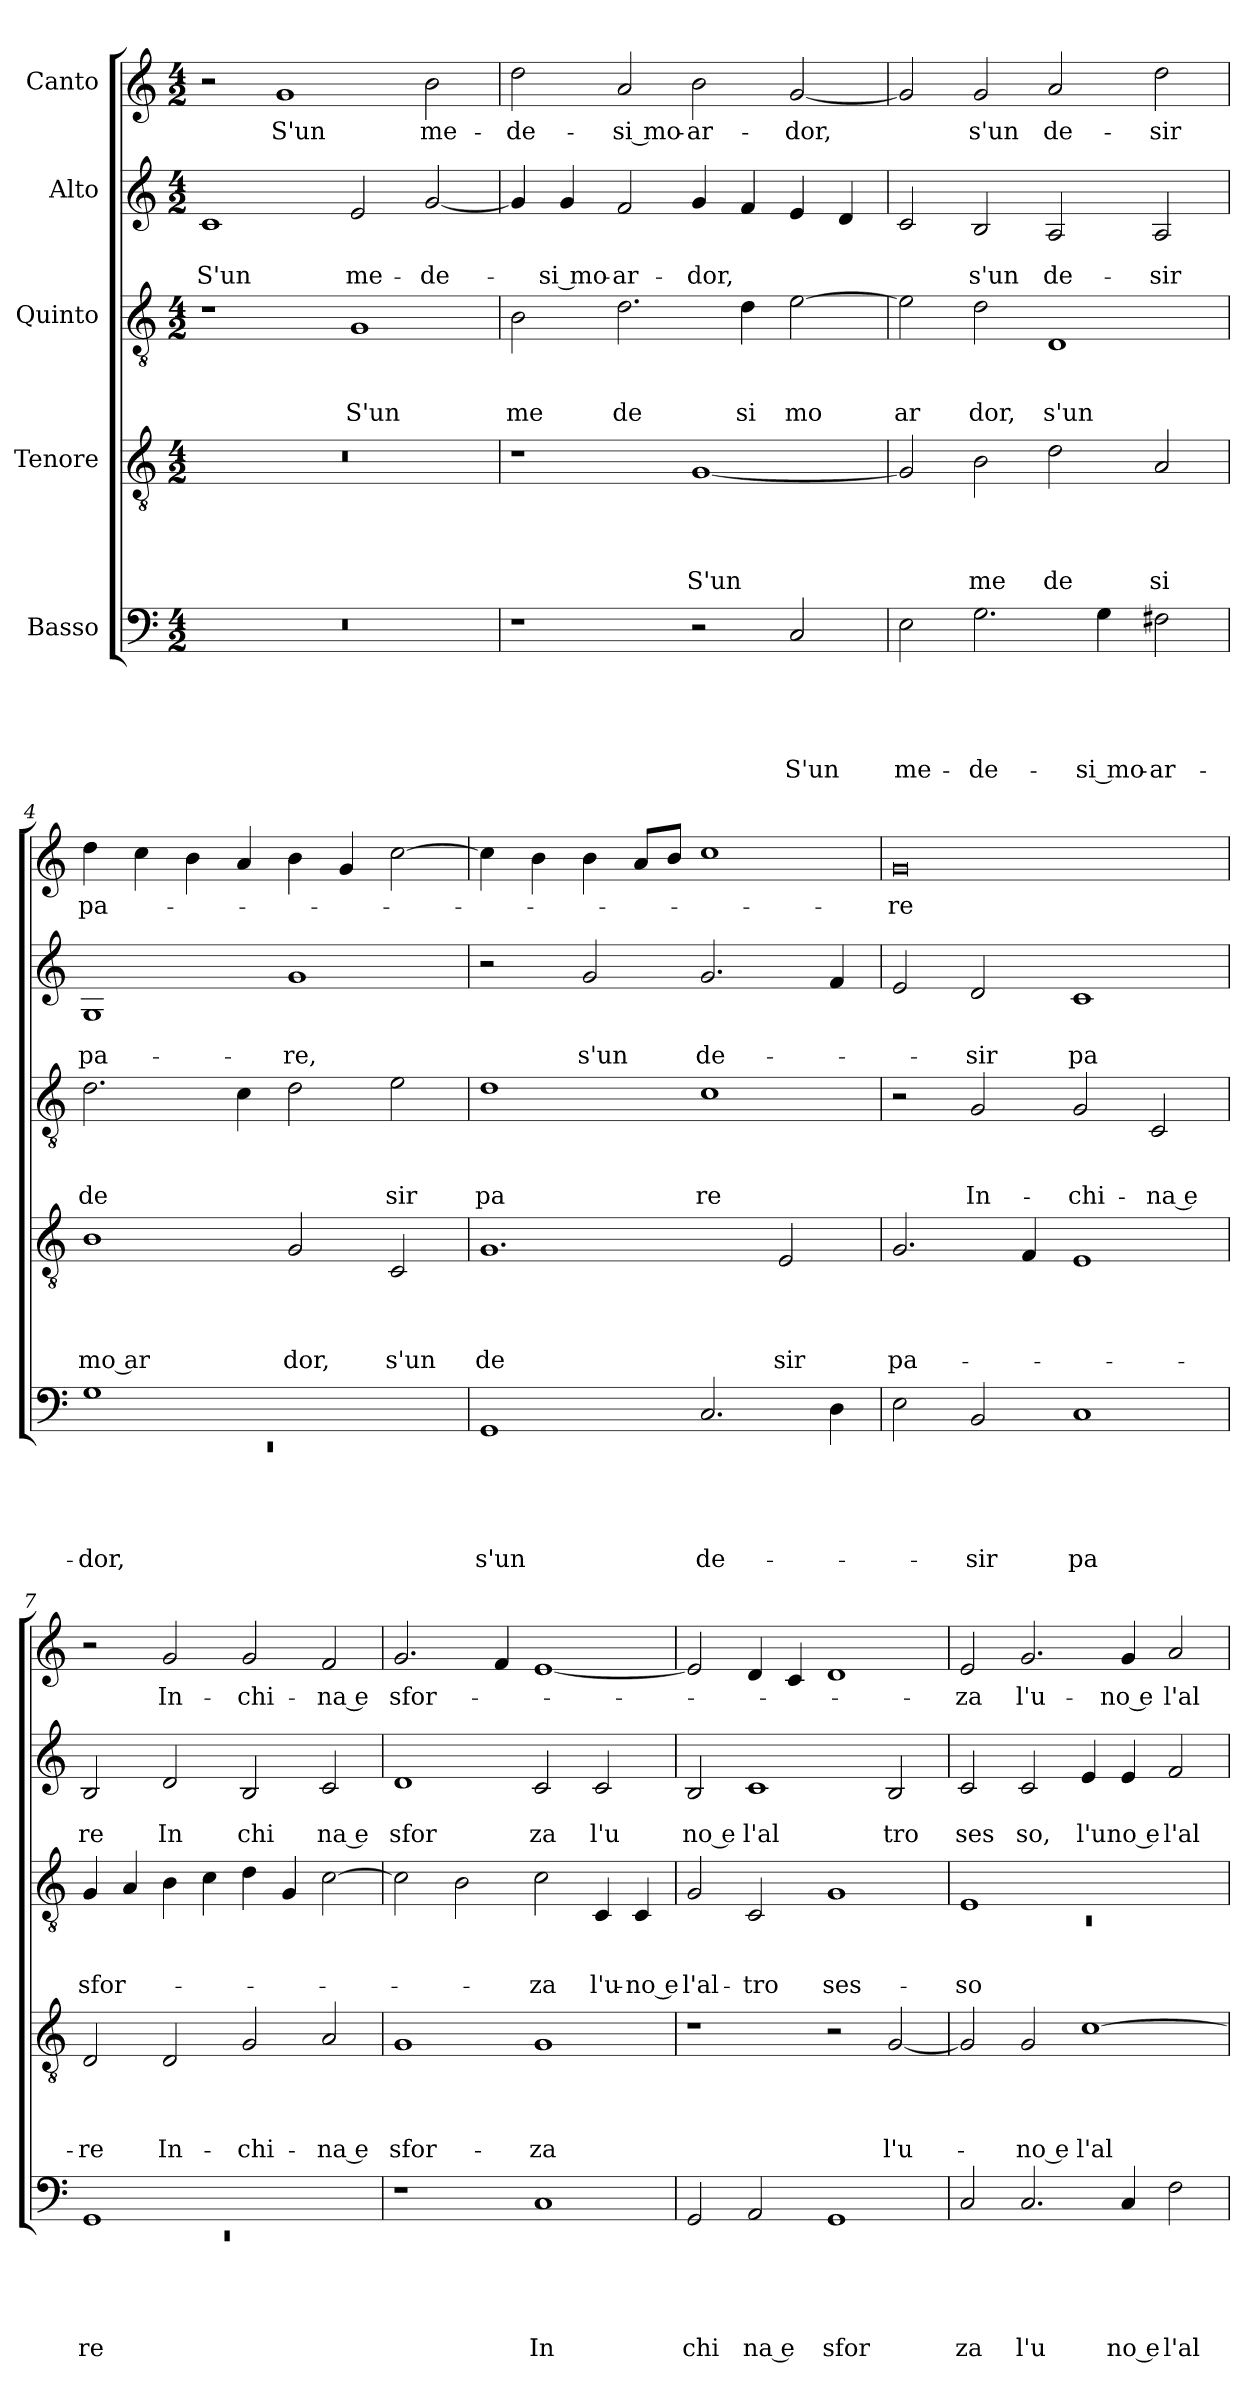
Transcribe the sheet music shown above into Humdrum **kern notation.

**kern	**text	**text	**text	**text	**text	**kern	**text	**text	**text	**text	**kern	**text	**text	**text	**kern	**text	**text	**kern	**text
*part5	*part5	*part5	*part5	*part5	*part5	*part4	*part4	*part4	*part4	*part4	*part3	*part3	*part3	*part3	*part2	*part2	*part2	*part1	*part1
*staff5	*staff5	*staff5	*staff5	*staff5	*staff5	*staff4	*staff4	*staff4	*staff4	*staff4	*staff3	*staff3	*staff3	*staff3	*staff2	*staff2	*staff2	*staff1	*staff1
*I"Basso	*	*	*	*	*	*I"Tenore	*	*	*	*	*I"Quinto	*	*	*	*I"Alto	*	*	*I"Canto	*
*clefF4	*	*	*	*	*	*clefGv2	*	*	*	*	*clefGv2	*	*	*	*clefG2	*	*	*clefG2	*
*k[]	*	*	*	*	*	*k[]	*	*	*	*	*k[]	*	*	*	*k[]	*	*	*k[]	*
*C:	*	*	*	*	*	*C:	*	*	*	*	*C:	*	*	*	*C:	*	*	*C:	*
*M4/2	*	*	*	*	*	*M4/2	*	*	*	*	*M4/2	*	*	*	*M4/2	*	*	*M4/2	*
=1	=1	=1	=1	=1	=1	=1	=1	=1	=1	=1	=1	=1	=1	=1	=1	=1	=1	=1	=1
!	!	!	!	!	!	!	!	!	!	!	!	!	!	!	!	!	!LO:LY:b	!	!
0r	.	.	.	.	.	0r	.	.	.	.	1r	.	.	.	1c	.	S'un	2r	.
!	!	!	!	!	!	!	!	!	!	!	!	!	!	!	!	!	!	!	!LO:LY:b
.	.	.	.	.	.	.	.	.	.	.	.	.	.	.	.	.	.	1g	S'un
!	!	!	!	!	!	!	!	!	!	!	!	!	!	!LO:LY:b	!	!	!LO:LY:b	!	!
.	.	.	.	.	.	.	.	.	.	.	1G	.	.	S'un	2e/	.	me-	.	.
!	!	!	!	!	!	!	!	!	!	!	!	!	!	!	!	!	!LO:LY:b	!	!LO:LY:b
.	.	.	.	.	.	.	.	.	.	.	.	.	.	.	[<2g/	.	-de-	2b\	me-
=2	=2	=2	=2	=2	=2	=2	=2	=2	=2	=2	=2	=2	=2	=2	=2	=2	=2	=2	=2
!	!	!	!	!	!	!	!	!	!	!	!	!	!	!LO:LY:b	!	!	!	!	!LO:LY:b
1r	.	.	.	.	.	1r	.	.	.	.	2B\	.	.	me	4g/]	.	.	2dd\	-de-
!	!	!	!	!	!	!	!	!	!	!	!	!	!	!	!	!	!LO:LY:b	!	!
.	.	.	.	.	.	.	.	.	.	.	.	.	.	.	4g/	.	-si mo-	.	.
!	!	!	!	!	!	!	!	!	!	!	!	!	!	!LO:LY:b	!	!	!LO:LY:b	!	!LO:LY:b
.	.	.	.	.	.	.	.	.	.	.	2.d\	.	.	de	2f/	.	-ar-	2a/	-si mo-
!	!	!	!	!	!	!	!	!	!	!LO:LY:b	!	!	!	!	!	!	!LO:LY:b	!	!LO:LY:b
2r	.	.	.	.	.	[<1G	.	.	.	S'un	.	.	.	.	4g/	.	-dor,	2b\	-ar-
!	!	!	!	!	!	!	!	!	!	!	!	!	!	!LO:LY:b	!	!	!	!	!
.	.	.	.	.	.	.	.	.	.	.	4d\	.	.	si	4f/	.	.	.	.
!	!	!	!	!	!LO:LY:b	!	!	!	!	!	!	!	!	!LO:LY:b	!	!	!	!	!LO:LY:b
2C/	.	.	.	.	S'un	.	.	.	.	.	[>2e\	.	.	mo	4e/	.	.	[<2g/	-dor,
.	.	.	.	.	.	.	.	.	.	.	.	.	.	.	4d/	.	.	.	.
=3	=3	=3	=3	=3	=3	=3	=3	=3	=3	=3	=3	=3	=3	=3	=3	=3	=3	=3	=3
!	!	!	!	!	!LO:LY:b	!	!	!	!	!	!	!	!	!LO:LY:b:rj	!	!	!	!	!
2E\	.	.	.	.	me-	2G/]	.	.	.	.	2e\]	.	.	ar	2c/	.	.	2g/]	.
!	!	!	!	!	!LO:LY:b	!	!	!	!	!LO:LY:b	!	!	!	!LO:LY:b	!	!	!LO:LY:b	!	!LO:LY:b
2.G\	.	.	.	.	-de-	2B\	.	.	.	me	2d\	.	.	dor,	2B/	.	s'un	2g/	s'un
!	!	!	!	!	!	!	!	!	!	!LO:LY:b	!	!	!	!LO:LY:b	!	!	!LO:LY:b	!	!LO:LY:b
.	.	.	.	.	.	2d\	.	.	.	de	1D	.	.	s'un	2A/	.	de-	2a/	de-
!	!	!	!	!	!LO:LY:b	!	!	!	!	!	!	!	!	!	!	!	!	!	!
4G\	.	.	.	.	-si mo-	.	.	.	.	.	.	.	.	.	.	.	.	.	.
!	!	!	!	!	!LO:LY:b	!	!	!	!	!LO:LY:b	!	!	!	!	!	!	!LO:LY:b	!	!LO:LY:b
2F#X\	.	.	.	.	-ar-	2A/	.	.	.	si	.	.	.	.	2A/	.	-sir	2dd\	-sir
=4	=4	=4	=4	=4	=4	=4	=4	=4	=4	=4	=4	=4	=4	=4	=4	=4	=4	=4	=4
*^	*	*	*	*	*	*	*	*	*	*	*	*	*	*	*	*	*	*	*
!	!LO:N:vis=1	!	!	!	!	!LO:LY:b	!	!	!	!	!LO:LY:b:rj	!	!	!	!LO:LY:b	!	!	!LO:LY:b	!	!LO:LY:b
1G	0rEE	.	.	.	.	-dor,	1B	.	.	.	mo ar	2.d\	.	.	de	1G	.	pa-	4dd\	pa-
.	.	.	.	.	.	.	.	.	.	.	.	.	.	.	.	.	.	.	4cc\	.
.	.	.	.	.	.	.	.	.	.	.	.	.	.	.	.	.	.	.	4b\	.
.	.	.	.	.	.	.	.	.	.	.	.	4c\	.	.	.	.	.	.	4a/	.
!	!	!	!	!	!	!	!	!	!	!	!LO:LY:b	!	!	!	!	!	!	!LO:LY:b	!	!
1ryy	.	.	.	.	.	.	2G/	.	.	.	dor,	2d\	.	.	.	1g	.	-re,	4b\	.
.	.	.	.	.	.	.	.	.	.	.	.	.	.	.	.	.	.	.	4g/	.
!	!	!	!	!	!	!	!	!	!	!	!LO:LY:b	!	!	!	!LO:LY:b	!	!	!	!	!
.	.	.	.	.	.	.	2C/	.	.	.	s'un	2e\	.	.	sir	.	.	.	[>2cc\	.
*v	*v	*	*	*	*	*	*	*	*	*	*	*	*	*	*	*	*	*	*	*
=5	=5	=5	=5	=5	=5	=5	=5	=5	=5	=5	=5	=5	=5	=5	=5	=5	=5	=5	=5
!	!	!	!	!	!LO:LY:b	!	!	!	!	!LO:LY:b	!	!	!	!LO:LY:b	!	!	!	!	!
1GG	.	.	.	.	s'un	1.G	.	.	.	de	1d	.	.	pa	2r	.	.	4cc>\]	.
.	.	.	.	.	.	.	.	.	.	.	.	.	.	.	.	.	.	4b\	.
!	!	!	!	!	!	!	!	!	!	!	!	!	!	!	!	!	!LO:LY:b	!	!
.	.	.	.	.	.	.	.	.	.	.	.	.	.	.	2g/	.	s'un	4b\	.
.	.	.	.	.	.	.	.	.	.	.	.	.	.	.	.	.	.	8a/L	.
.	.	.	.	.	.	.	.	.	.	.	.	.	.	.	.	.	.	8b/J	.
!	!	!	!	!	!LO:LY:b	!	!	!	!	!	!	!	!	!LO:LY:b	!	!	!LO:LY:b	!	!
2.C/	.	.	.	.	de-	.	.	.	.	.	1c	.	.	re	2.g/	.	de-	1cc	.
!	!	!	!	!	!	!	!	!	!	!LO:LY:b	!	!	!	!	!	!	!	!	!
.	.	.	.	.	.	2E/	.	.	.	sir	.	.	.	.	.	.	.	.	.
4D\	.	.	.	.	.	.	.	.	.	.	.	.	.	.	4f/	.	.	.	.
!!LO:LB:g=z
=6	=6	=6	=6	=6	=6	=6	=6	=6	=6	=6	=6	=6	=6	=6	=6	=6	=6	=6	=6
!	!	!	!	!	!	!	!	!	!	!LO:LY:b	!	!	!	!	!	!	!	!	!LO:LY:b
2E\	.	.	.	.	.	2.G/	.	.	.	pa-	2r	.	.	.	2e/	.	.	0g	-re
!	!	!	!	!	!LO:LY:b	!	!	!	!	!	!	!	!	!LO:LY:b	!	!	!LO:LY:b	!	!
2BB/	.	.	.	.	-sir	.	.	.	.	.	2G/	.	.	In-	2d/	.	-sir	.	.
.	.	.	.	.	.	4F/	.	.	.	.	.	.	.	.	.	.	.	.	.
!	!	!	!	!	!LO:LY:b	!	!	!	!	!	!	!	!	!LO:LY:b	!	!	!LO:LY:b	!	!
1C	.	.	.	.	pa	1E	.	.	.	.	2G/	.	.	-chi-	1c	.	pa	.	.
!	!	!	!	!	!	!	!	!	!	!	!	!	!	!LO:LY:b:rj	!	!	!	!	!
.	.	.	.	.	.	.	.	.	.	.	2C/	.	.	-na e	.	.	.	.	.
=7	=7	=7	=7	=7	=7	=7	=7	=7	=7	=7	=7	=7	=7	=7	=7	=7	=7	=7	=7
*^	*	*	*	*	*	*	*	*	*	*	*	*	*	*	*	*	*	*	*
!	!LO:N:vis=1	!	!	!	!	!LO:LY:b	!	!	!	!	!LO:LY:b	!	!	!	!LO:LY:b	!	!	!LO:LY:b	!	!
1GG	0rEE	.	.	.	.	re	2D/	.	.	.	-re	4G/	.	.	sfor-	2B/	.	re	2r	.
.	.	.	.	.	.	.	.	.	.	.	.	4A/	.	.	.	.	.	.	.	.
!	!	!	!	!	!	!	!	!	!	!	!LO:LY:b	!	!	!	!	!	!	!LO:LY:b	!	!LO:LY:b
.	.	.	.	.	.	.	2D/	.	.	.	In-	4B\	.	.	.	2d/	.	In	2g/	In-
.	.	.	.	.	.	.	.	.	.	.	.	4c\	.	.	.	.	.	.	.	.
!	!	!	!	!	!	!	!	!	!	!	!LO:LY:b	!	!	!	!	!	!	!LO:LY:b	!	!LO:LY:b
1ryy	.	.	.	.	.	.	2G/	.	.	.	-chi-	4d\	.	.	.	2B/	.	chi	2g/	-chi-
.	.	.	.	.	.	.	.	.	.	.	.	4G/	.	.	.	.	.	.	.	.
!	!	!	!	!	!	!	!	!	!	!	!LO:LY:b:rj	!	!	!	!	!	!	!LO:LY:b:rj	!	!LO:LY:b:rj
.	.	.	.	.	.	.	2A/	.	.	.	-na e	[>2c\	.	.	.	2c/	.	na e	2f/	-na e
*v	*v	*	*	*	*	*	*	*	*	*	*	*	*	*	*	*	*	*	*	*
=8	=8	=8	=8	=8	=8	=8	=8	=8	=8	=8	=8	=8	=8	=8	=8	=8	=8	=8	=8
!	!	!	!	!	!	!	!	!	!	!LO:LY:b	!	!	!	!	!	!	!LO:LY:b	!	!LO:LY:b
1r	.	.	.	.	.	1G	.	.	.	sfor-	2c\]	.	.	.	1d	.	sfor	2.g/	sfor-
.	.	.	.	.	.	.	.	.	.	.	2B\	.	.	.	.	.	.	.	.
.	.	.	.	.	.	.	.	.	.	.	.	.	.	.	.	.	.	4f/	.
!	!	!	!	!	!LO:LY:b	!	!	!	!	!LO:LY:b	!	!	!	!LO:LY:b	!	!	!LO:LY:b	!	!
1C	.	.	.	.	In	1G	.	.	.	-za	2c\	.	.	-za	2c/	.	za	[<1e	.
!	!	!	!	!	!	!	!	!	!	!	!	!	!	!LO:LY:b	!	!	!LO:LY:b	!	!
.	.	.	.	.	.	.	.	.	.	.	4C/	.	.	l'u-	2c/	.	l'u	.	.
!	!	!	!	!	!	!	!	!	!	!	!	!	!	!LO:LY:b:rj	!	!	!	!	!
.	.	.	.	.	.	.	.	.	.	.	4C/	.	.	-no e	.	.	.	.	.
=9	=9	=9	=9	=9	=9	=9	=9	=9	=9	=9	=9	=9	=9	=9	=9	=9	=9	=9	=9
!	!	!	!	!	!LO:LY:b	!	!	!	!	!	!	!	!	!LO:LY:b	!	!	!LO:LY:b:rj	!	!
2GG/	.	.	.	.	chi	1r	.	.	.	.	2G/	.	.	l'al-	2B/	.	no e	2e/]	.
!	!	!	!	!	!LO:LY:b:rj	!	!	!	!	!	!	!	!	!LO:LY:b	!	!	!LO:LY:b	!	!
2AA/	.	.	.	.	na e	.	.	.	.	.	2C/	.	.	-tro	1c	.	l'al	4d/	.
.	.	.	.	.	.	.	.	.	.	.	.	.	.	.	.	.	.	4c/	.
!	!	!	!	!	!LO:LY:b	!	!	!	!	!	!	!	!	!LO:LY:b	!	!	!	!	!
1GG	.	.	.	.	sfor	2r	.	.	.	.	1G	.	.	ses-	.	.	.	1d	.
!	!	!	!	!	!	!	!	!	!	!LO:LY:b	!	!	!	!	!	!	!LO:LY:b	!	!
.	.	.	.	.	.	[<2G/	.	.	.	l'u-	.	.	.	.	2B/	.	tro	.	.
=10	=10	=10	=10	=10	=10	=10	=10	=10	=10	=10	=10	=10	=10	=10	=10	=10	=10	=10	=10
*	*	*	*	*	*	*	*	*	*	*	*^	*	*	*	*	*	*	*	*
!	!	!	!	!	!LO:LY:b	!	!	!	!	!	!	!LO:N:vis=1	!	!	!LO:LY:b	!	!	!LO:LY:b	!	!LO:LY:b
2C/	.	.	.	.	za	2G/]	.	.	.	.	1E	0rC	.	.	-so	2c/	.	ses	2e/	-za
!	!	!	!	!	!LO:LY:b	!	!	!	!	!LO:LY:b:rj	!	!	!	!	!	!	!	!LO:LY:b	!	!LO:LY:b
2.C/	.	.	.	.	l'u	2G/	.	.	.	-no e	.	.	.	.	.	2c/	.	so,	2.g/	l'u-
!	!	!	!	!	!	!	!	!	!	!LO:LY:b	!	!	!	!	!	!	!	!LO:LY:b	!	!
.	.	.	.	.	.	[>1c	.	.	.	l'al-	1ryy	.	.	.	.	4e/	.	l'u	.	.
!	!	!	!	!	!LO:LY:b:rj	!	!	!	!	!	!	!	!	!	!	!	!	!LO:LY:b:rj	!	!LO:LY:b:rj
4C/	.	.	.	.	no e	.	.	.	.	.	.	.	.	.	.	4e/	.	no e	4g/	-no e
!	!	!	!	!	!LO:LY:b	!	!	!	!	!	!	!	!	!	!	!	!	!LO:LY:b	!	!LO:LY:b
2F\	.	.	.	.	l'al	.	.	.	.	.	.	.	.	.	.	2f/	.	l'al	2a/	l'al-
*	*	*	*	*	*	*	*	*	*	*	*v	*v	*	*	*	*	*	*	*	*
=	=	=	=	=	=	=	=	=	=	=	=	=	=	=	=	=	=	=	=
*-	*-	*-	*-	*-	*-	*-	*-	*-	*-	*-	*-	*-	*-	*-	*-	*-	*-	*-	*-
